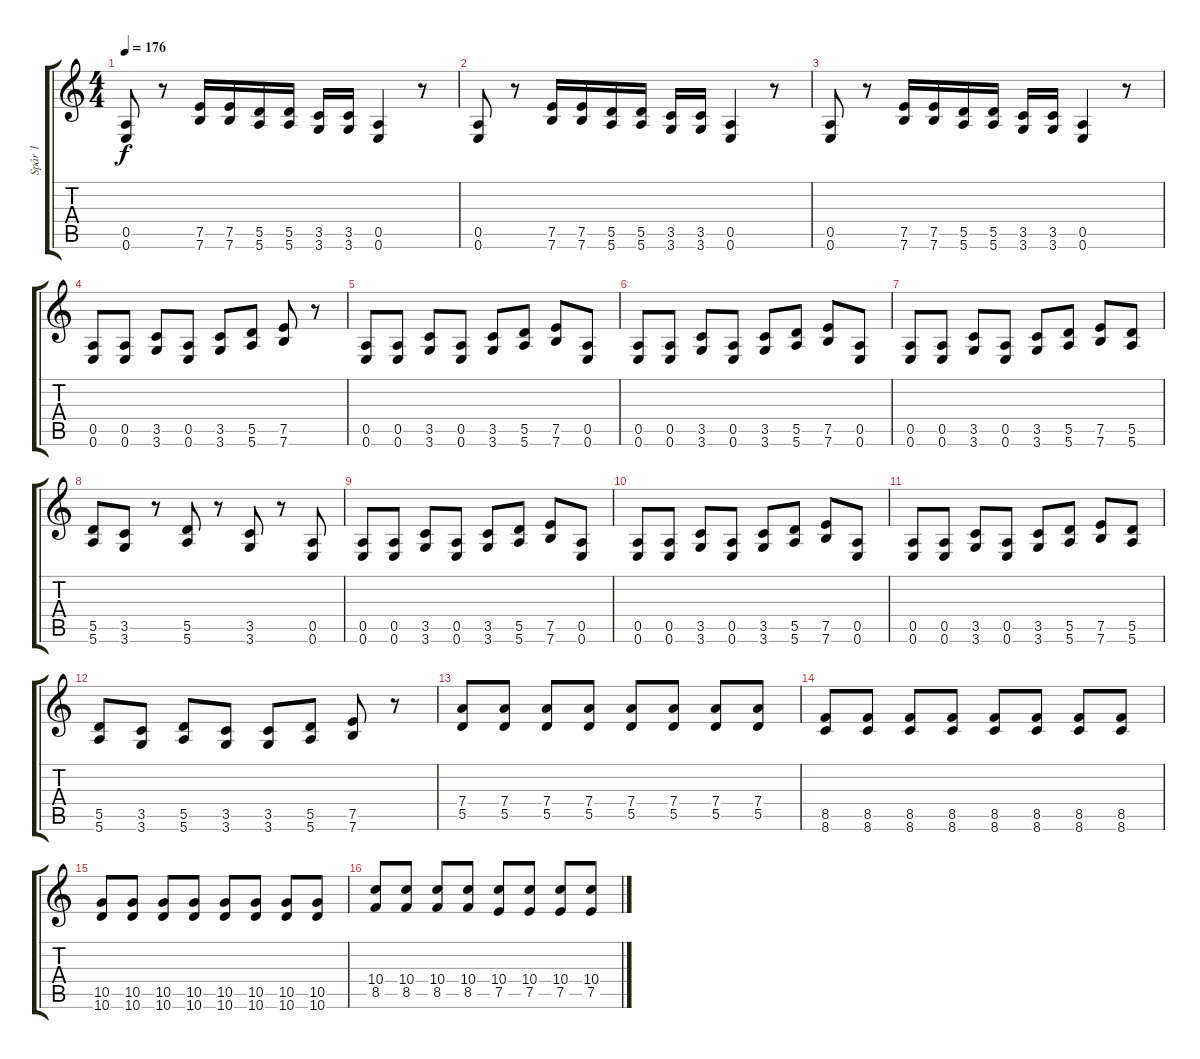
\track ("Spår 1" "Spår 1") {instrument distortionguitar}
\staff {score tabs}
\tuning (E4 B3 G3 D3 A2 E2) {hide}
\ts (4 4)
\tempo 176
\clef g2
\ks c
(0.5 0.6).8{dy f} r.8 (7.5 7.6).16 (7.5 7.6).16 (5.5 5.6).16 (5.5 5.6).16 (3.5 3.6).16 (3.5 3.6).16 (0.5 0.6).4 r.8 |
(0.5 0.6).8 r.8 (7.5 7.6).16 (7.5 7.6).16 (5.5 5.6).16 (5.5 5.6).16 (3.5 3.6).16 (3.5 3.6).16 (0.5 0.6).4 r.8 |
(0.5 0.6).8 r.8 (7.5 7.6).16 (7.5 7.6).16 (5.5 5.6).16 (5.5 5.6).16 (3.5 3.6).16 (3.5 3.6).16 (0.5 0.6).4 r.8 |
(0.5 0.6).8 (0.5 0.6).8 (3.5 3.6).8 (0.5 0.6).8 (3.5 3.6).8 (5.5 5.6).8 (7.5 7.6).8 r.8 |
(0.5 0.6).8 (0.5 0.6).8 (3.5 3.6).8 (0.5 0.6).8 (3.5 3.6).8 (5.5 5.6).8 (7.5 7.6).8 (0.5 0.6).8 |
(0.5 0.6).8 (0.5 0.6).8 (3.5 3.6).8 (0.5 0.6).8 (3.5 3.6).8 (5.5 5.6).8 (7.5 7.6).8 (0.5 0.6).8 |
(0.5 0.6).8 (0.5 0.6).8 (3.5 3.6).8 (0.5 0.6).8 (3.5 3.6).8 (5.5 5.6).8 (7.5 7.6).8 (5.5 5.6).8 |
(5.5 5.6).8 (3.5 3.6).8 r.8 (5.5 5.6).8 r.8 (3.5 3.6).8 r.8 (0.5 0.6).8 |
(0.5 0.6).8 (0.5 0.6).8 (3.5 3.6).8 (0.5 0.6).8 (3.5 3.6).8 (5.5 5.6).8 (7.5 7.6).8 (0.5 0.6).8 |
(0.5 0.6).8 (0.5 0.6).8 (3.5 3.6).8 (0.5 0.6).8 (3.5 3.6).8 (5.5 5.6).8 (7.5 7.6).8 (0.5 0.6).8 |
(0.5 0.6).8 (0.5 0.6).8 (3.5 3.6).8 (0.5 0.6).8 (3.5 3.6).8 (5.5 5.6).8 (7.5 7.6).8 (5.5 5.6).8 |
(5.5 5.6).8 (3.5 3.6).8 (5.5 5.6).8 (3.5 3.6).8 (3.5 3.6).8 (5.5 5.6).8 (7.5 7.6).8 r.8 |
(7.4 5.5).8 (7.4 5.5).8 (7.4 5.5).8 (7.4 5.5).8 (7.4 5.5).8 (7.4 5.5).8 (7.4 5.5).8 (7.4 5.5).8 |
(8.5 8.6).8 (8.5 8.6).8 (8.5 8.6).8 (8.5 8.6).8 (8.5 8.6).8 (8.5 8.6).8 (8.5 8.6).8 (8.5 8.6).8 |
(10.5 10.6).8 (10.5 10.6).8 (10.5 10.6).8 (10.5 10.6).8 (10.5 10.6).8 (10.5 10.6).8 (10.5 10.6).8 (10.5 10.6).8 |
(10.4 8.5).8 (10.4 8.5).8 (10.4 8.5).8 (10.4 8.5).8 (10.4 7.5).8 (10.4 7.5).8 (10.4 7.5).8 (10.4 7.5).8
